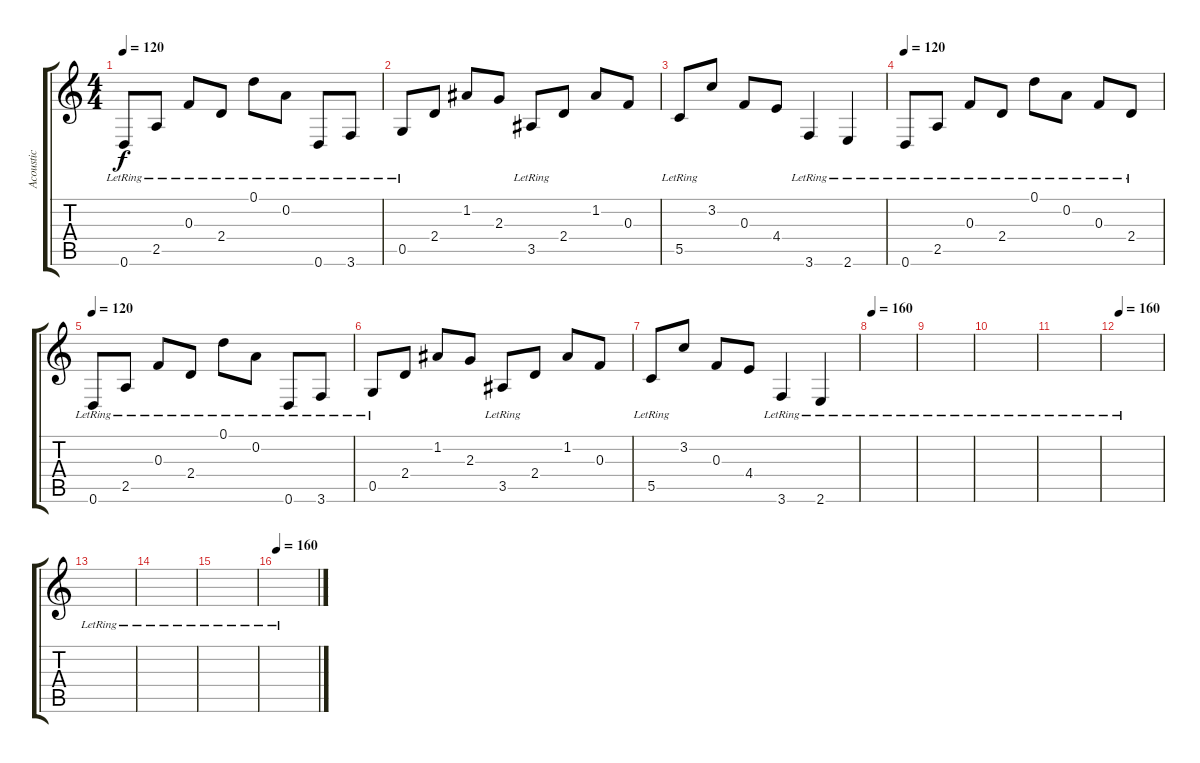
\track ("Acoustic" "Acoustic") {instrument acousticguitarsteel}
\staff {score tabs}
\tuning (D4 A3 F3 C3 G2 D2) {hide}
\ts (4 4)
\tempo 120
\clef g2
\ks c
0.6{lr}.8{dy f} 2.5{lr}.8 0.3{lr}.8 2.4{lr}.8 0.1{lr}.8 0.2{lr}.8 0.6{lr}.8 3.6{lr}.8 |
0.5{lr}.8 2.4.8 1.2.8 2.3.8 3.5{lr}.8 2.4.8 1.2.8 0.3.8 |
5.5{lr}.8 3.2.8 0.3.8 4.4.8 3.6{lr}.4 2.6{lr}.4 |
\tempo 120
0.6{lr}.8 2.5{lr}.8 0.3{lr}.8 2.4{lr}.8 0.1{lr}.8 0.2{lr}.8 0.3{lr}.8 2.4{lr}.8 |
\tempo 120
0.6{lr}.8 2.5{lr}.8 0.3{lr}.8 2.4{lr}.8 0.1{lr}.8 0.2{lr}.8 0.6{lr}.8 3.6{lr}.8 |
0.5{lr}.8 2.4.8 1.2.8 2.3.8 3.5{lr}.8 2.4.8 1.2.8 0.3.8 |
5.5{lr}.8 3.2.8 0.3.8 4.4.8 3.6{lr}.4 2.6{lr}.4 |
\tempo 160
|
|
|
|
\tempo 160
|
|
|
|
\tempo 160
